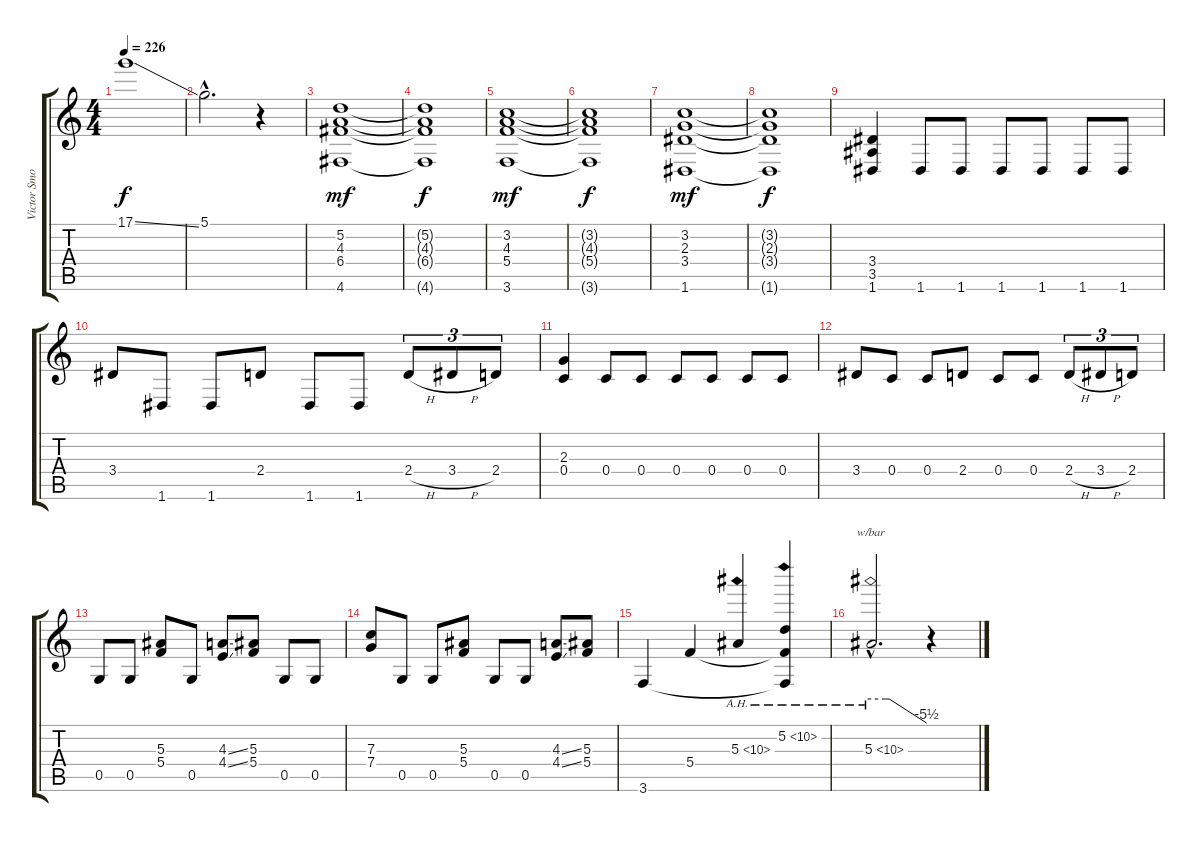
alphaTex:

\track ("Victor Smolski" "Victor Smo") {instrument distortionguitar}
\staff {score tabs}
\tuning (D4 A3 F3 C3 G2 D2) {hide}
\ts (4 4)
\tempo 226
\clef g2
\ks c
17.1{ss}.1{dy f} |
5.1{hac}.2{d} r.4 |
(5.2 4.3 6.4 4.6).1{dy mf} |
(5.2{t} 4.3{t} 6.4{t} 4.6{t}).1{dy f} |
(3.2 4.3 5.4 3.6).1{dy mf} |
(3.2{t} 4.3{t} 5.4{t} 3.6{t}).1{dy f} |
(3.2 2.3 3.4 1.6).1{dy mf} |
(3.2{t} 2.3{t} 3.4{t} 1.6{t}).1{dy f} |
(3.4 3.5 1.6).4 1.6.8 1.6.8 1.6.8 1.6.8 1.6.8 1.6.8 |
3.4.8 1.6.8 1.6.8 2.4.8 1.6.8 1.6.8 2.4{h}.8{tu (3 2)} 3.4{h}.8{tu (3 2)} 2.4.8{tu (3 2)} |
(2.3 0.4).4 0.4.8 0.4.8 0.4.8 0.4.8 0.4.8 0.4.8 |
3.4.8 0.4.8 0.4.8 2.4.8 0.4.8 0.4.8 2.4{h}.8{tu (3 2)} 3.4{h}.8{tu (3 2)} 2.4.8{tu (3 2)} |
0.5.8 0.5.8 (5.3 5.4).8 0.5.8 (4.3{ss} 4.4{ss}).8 (5.3 5.4).8 0.5.8 0.5.8 |
(7.3 7.4).8 0.5.8 0.5.8 (5.3 5.4).8 0.5.8 0.5.8 (4.3{ss} 4.4{ss}).8 (5.3 5.4).8 |
3.6.4 5.4.4 5.3{ah 5}.4 (5.2{ah 5} 5.4{t} 3.6{t}).4 |
5.3{ah 5 hac}.2{d tbe (custom default 0 0 16 0 20 0 60 -22)} r.4
